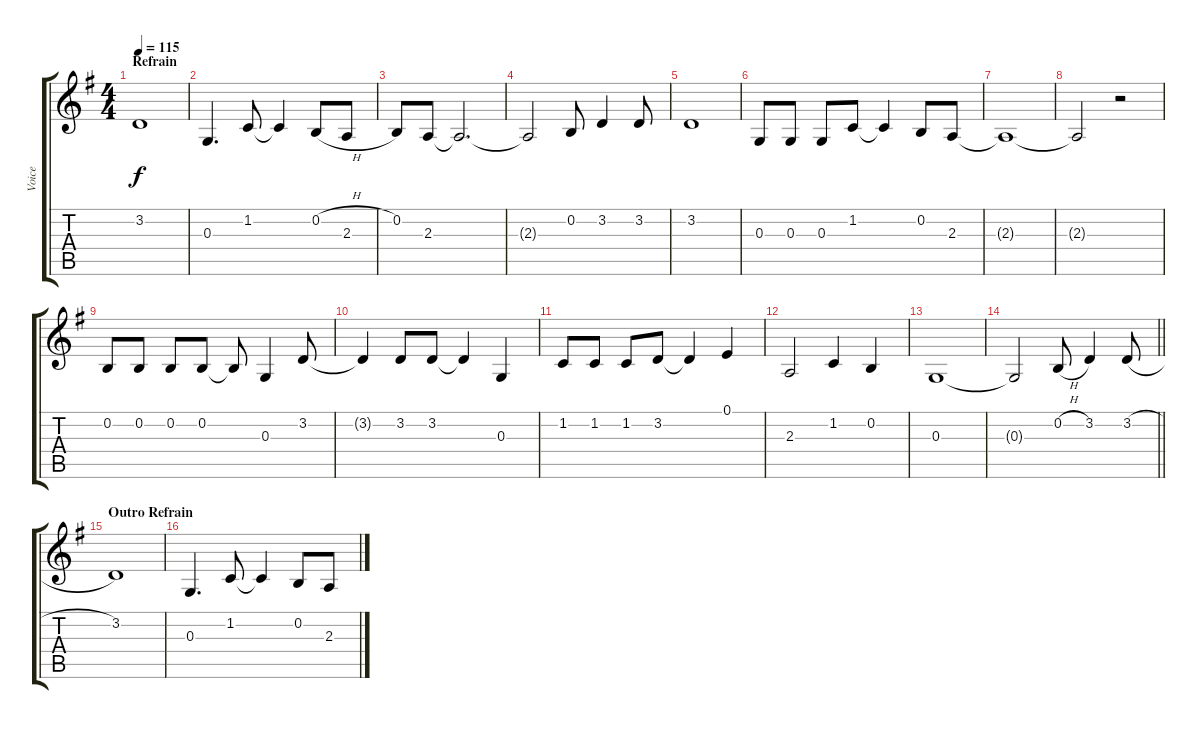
\track ("Voice" "Voice") {instrument viola}
\staff {score tabs}
\tuning (E4 B3 G3 D3 A2 E2) {hide}
\ts (4 4)
\section ("" "Refrain")
\tempo 115
\clef g2
\ks eminor
3.2.1{dy f} |
0.3.4{d} 1.2.8 1.2{t}.4 0.2{h}.8 2.3.8 |
0.2.8 2.3.8 2.3{t}.2{d} |
2.3{t}.2 0.2.8 3.2.4 3.2.8 |
3.2.1 |
0.3.8 0.3.8 0.3.8 1.2.8 1.2{t}.4 0.2.8 2.3.8 |
2.3{t}.1 |
2.3{t}.2 r.2 |
0.2.8 0.2.8 0.2.8 0.2.8 0.2{t}.8 0.3.4 3.2.8 |
3.2{t}.4 3.2.8 3.2.8 3.2{t}.4 0.3.4 |
1.2.8 1.2.8 1.2.8 3.2.8 3.2{t}.4 0.1.4 |
2.3.2 1.2.4 0.2.4 |
0.3.1 |
\barLineRight lightlight
0.3{t}.2 0.2{h}.8 3.2.4 3.2{h}.8 |
\section ("" "Outro Refrain")
3.2.1 |
0.3.4{d} 1.2.8 1.2{t}.4 0.2{h}.8 2.3.8
